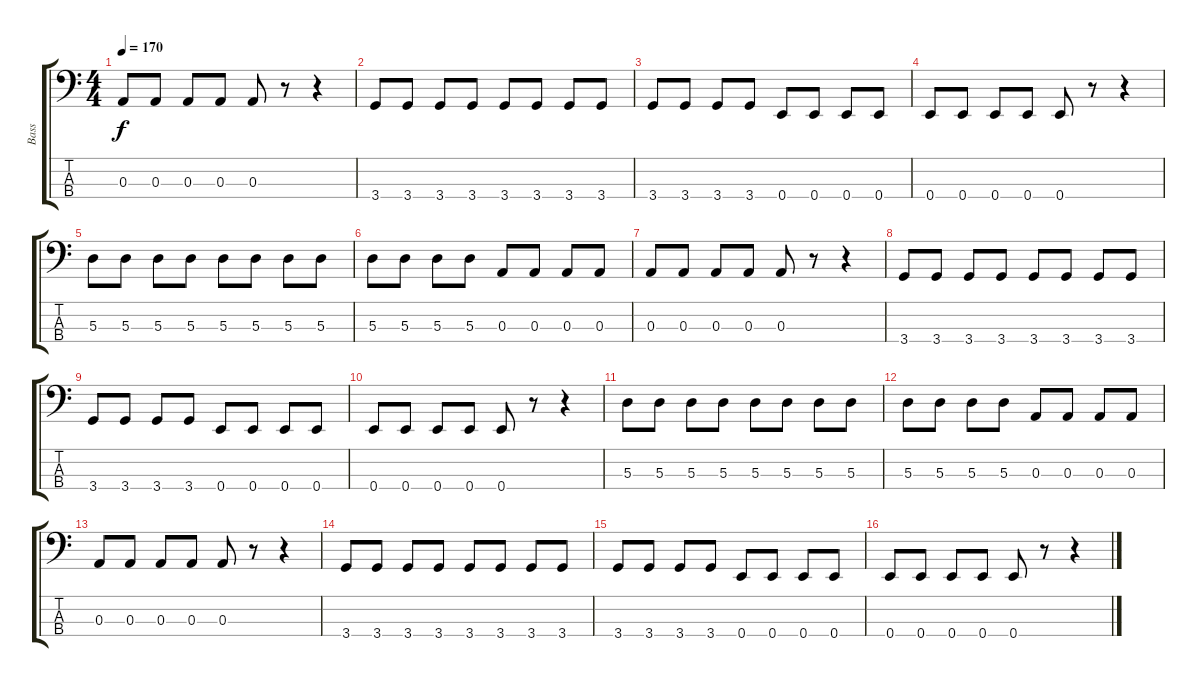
\track ("Bass" "Bass") {instrument electricbasspick}
\staff {score tabs}
\tuning (G2 D2 A1 E1) {hide}
\ts (4 4)
\tempo 170
\clef f4
\ks c
0.3.8{dy f} 0.3.8 0.3.8 0.3.8 0.3.8 r.8 r.4 |
3.4.8 3.4.8 3.4.8 3.4.8 3.4.8 3.4.8 3.4.8 3.4.8 |
3.4.8 3.4.8 3.4.8 3.4.8 0.4.8 0.4.8 0.4.8 0.4.8 |
0.4.8 0.4.8 0.4.8 0.4.8 0.4.8 r.8 r.4 |
5.3.8 5.3.8 5.3.8 5.3.8 5.3.8 5.3.8 5.3.8 5.3.8 |
5.3.8 5.3.8 5.3.8 5.3.8 0.3.8 0.3.8 0.3.8 0.3.8 |
0.3.8 0.3.8 0.3.8 0.3.8 0.3.8 r.8 r.4 |
3.4.8 3.4.8 3.4.8 3.4.8 3.4.8 3.4.8 3.4.8 3.4.8 |
3.4.8 3.4.8 3.4.8 3.4.8 0.4.8 0.4.8 0.4.8 0.4.8 |
0.4.8 0.4.8 0.4.8 0.4.8 0.4.8 r.8 r.4 |
5.3.8 5.3.8 5.3.8 5.3.8 5.3.8 5.3.8 5.3.8 5.3.8 |
5.3.8 5.3.8 5.3.8 5.3.8 0.3.8 0.3.8 0.3.8 0.3.8 |
0.3.8 0.3.8 0.3.8 0.3.8 0.3.8 r.8 r.4 |
3.4.8 3.4.8 3.4.8 3.4.8 3.4.8 3.4.8 3.4.8 3.4.8 |
3.4.8 3.4.8 3.4.8 3.4.8 0.4.8 0.4.8 0.4.8 0.4.8 |
0.4.8 0.4.8 0.4.8 0.4.8 0.4.8 r.8 r.4
